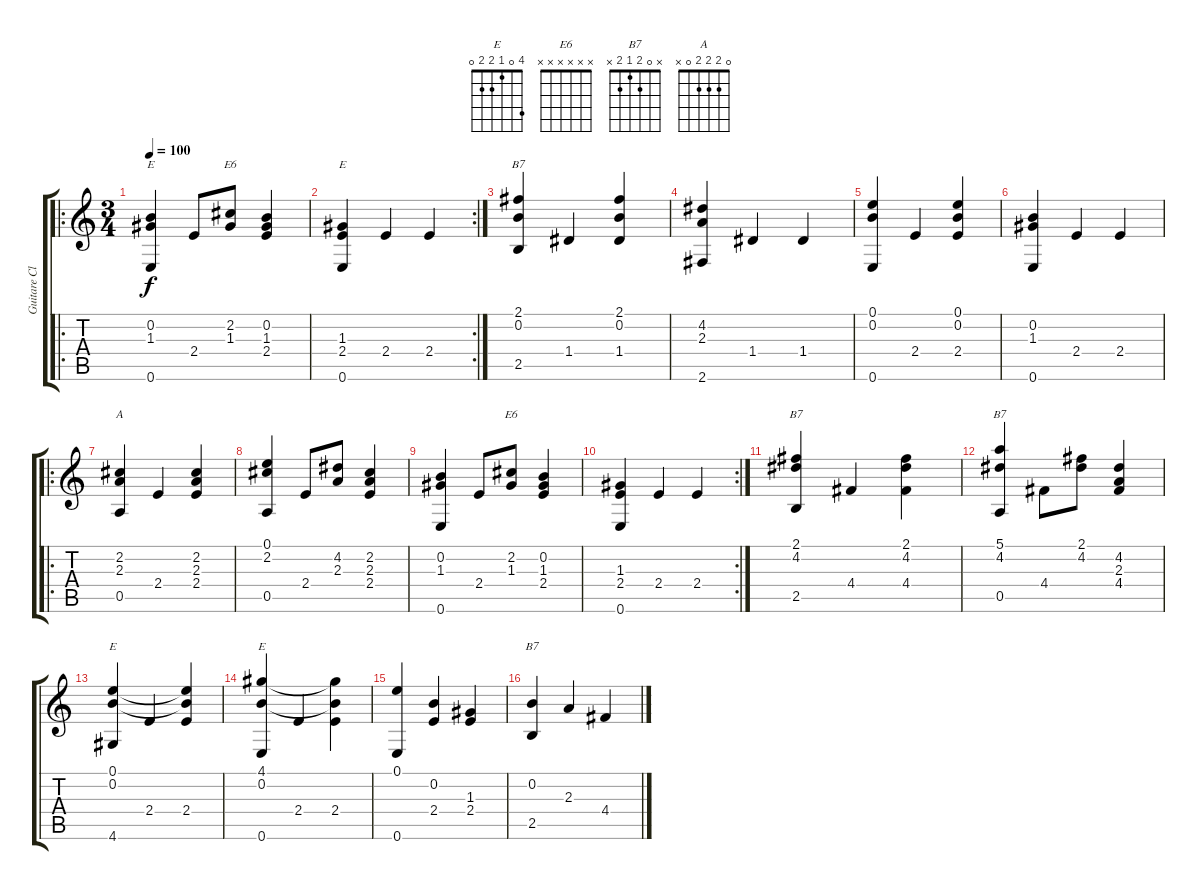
\track ("Guitare Classique" "Guitare Cl") {instrument acousticguitarnylon}
\staff {score tabs}
\tuning (E4 B3 G3 D3 A2 E2) {hide}
\chord ("E" 0 0 1 2 2 0)
\chord ("E6" 0 2 1 2 2 0)
\chord ("E" x x x x x x) {firstfret 0}
\chord ("B7" 2 0 2 1 2 x)
\chord ("A" 0 2 2 2 0 x)
\chord ("E6" x x x x x x) {firstfret 0}
\chord ("B7" 2 4 2 4 2 2)
\chord ("B7" 5 4 2 4 2 2)
\chord ("E" 0 0 1 2 2 4)
\chord ("E" 4 0 1 2 2 0)
\chord ("B7" x 0 2 1 2 x)
\ro
\ts (3 4)
\tempo 100
\clef g2
\ks c
(0.2 1.3 0.6).4{ch "E" dy f instrument acousticguitarnylon} 2.4.8 (2.2 1.3).8{ch "E6"} (0.2 1.3 2.4).4 |
\rc 2
(1.3 2.4 0.6).4{ch "E"} 2.4.4 2.4.4 |
(2.1 0.2 2.5).4{ch "B7"} 1.4.4 (2.1 0.2 1.4).4 |
(4.2 2.3 2.6).4 1.4.4 1.4.4 |
(0.1 0.2 0.6).4 2.4.4 (0.1 0.2 2.4).4 |
(0.2 1.3 0.6).4 2.4.4 2.4.4 |
\ro
(2.2 2.3 0.5).4{ch "A"} 2.4.4 (2.2 2.3 2.4).4 |
(0.1 2.2 0.5).4 2.4.8 (4.2 2.3).8 (2.2 2.3 2.4).4 |
(0.2 1.3 0.6).4 2.4.8 (2.2 1.3).8{ch "E6"} (0.2 1.3 2.4).4 |
\rc 2
(1.3 2.4 0.6).4 2.4.4 2.4.4 |
(2.1 4.2 2.5).4{ch "B7"} 4.4.4 (2.1 4.2 4.4).4 |
(5.1 4.2 0.5).4{ch "B7"} 4.4.8 (2.1 4.2).8 (4.2 2.3 4.4).4 |
(0.1 0.2 4.6).4{ch "E"} 2.4.4 (0.1{t} 0.2{t} 2.4).4 |
(4.1 0.2 0.6).4{ch "E"} 2.4.4 (4.1{t} 0.2{t} 2.4).4 |
(0.1 0.6).4 (0.2 2.4).4 (1.3 2.4).4 |
(0.2 2.5).4{ch "B7"} 2.3.4 4.4.4
